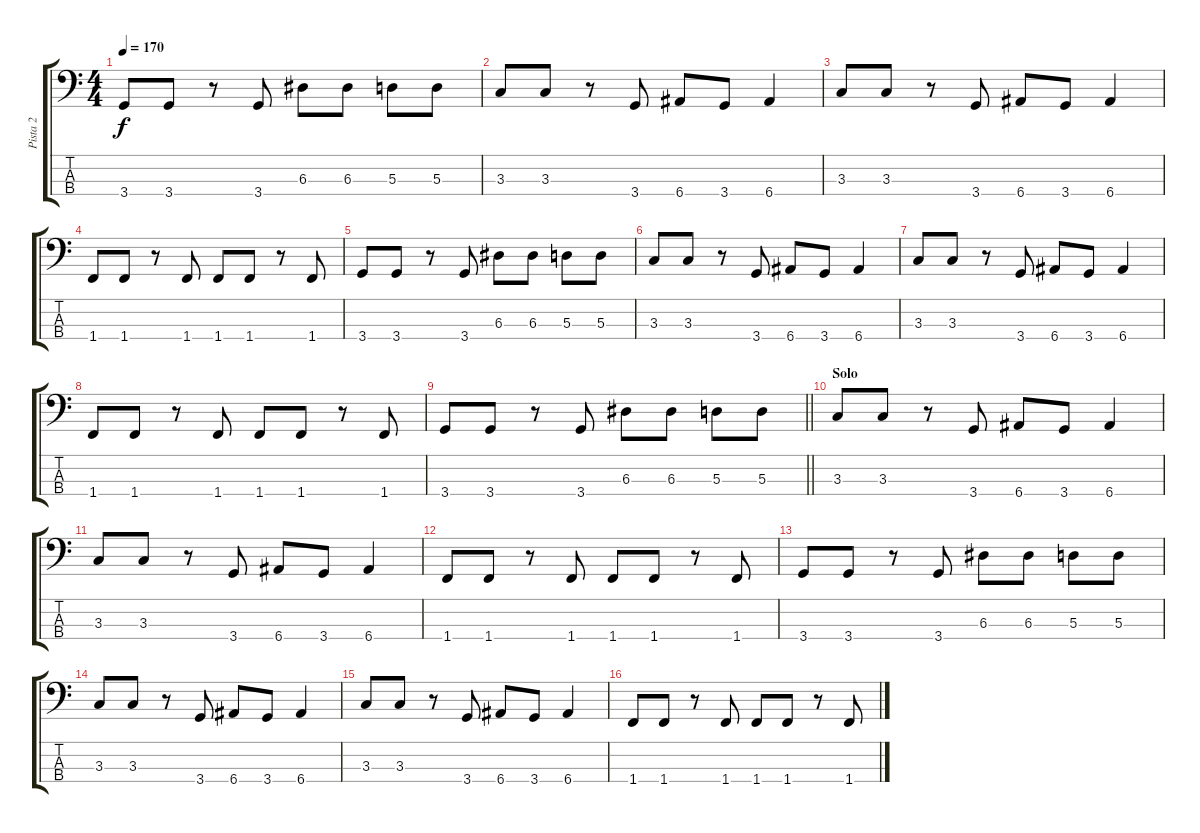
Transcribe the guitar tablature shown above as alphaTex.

\track ("Pista 2" "Pista 2") {instrument electricbassfinger}
\staff {score tabs}
\tuning (G2 D2 A1 E1) {hide}
\ts (4 4)
\tempo 170
\clef f4
\ks c
3.4.8{dy f} 3.4.8 r.8 3.4.8 6.3.8 6.3.8 5.3.8 5.3.8 |
3.3.8 3.3.8 r.8 3.4.8 6.4.8 3.4.8 6.4.4 |
3.3.8 3.3.8 r.8 3.4.8 6.4.8 3.4.8 6.4.4 |
1.4.8 1.4.8 r.8 1.4.8 1.4.8 1.4.8 r.8 1.4.8 |
3.4.8 3.4.8 r.8 3.4.8 6.3.8 6.3.8 5.3.8 5.3.8 |
3.3.8 3.3.8 r.8 3.4.8 6.4.8 3.4.8 6.4.4 |
3.3.8 3.3.8 r.8 3.4.8 6.4.8 3.4.8 6.4.4 |
1.4.8 1.4.8 r.8 1.4.8 1.4.8 1.4.8 r.8 1.4.8 |
\barLineRight lightlight
3.4.8 3.4.8 r.8 3.4.8 6.3.8 6.3.8 5.3.8 5.3.8 |
\section ("" "Solo")
3.3.8 3.3.8 r.8 3.4.8 6.4.8 3.4.8 6.4.4 |
3.3.8 3.3.8 r.8 3.4.8 6.4.8 3.4.8 6.4.4 |
1.4.8 1.4.8 r.8 1.4.8 1.4.8 1.4.8 r.8 1.4.8 |
3.4.8 3.4.8 r.8 3.4.8 6.3.8 6.3.8 5.3.8 5.3.8 |
3.3.8 3.3.8 r.8 3.4.8 6.4.8 3.4.8 6.4.4 |
3.3.8 3.3.8 r.8 3.4.8 6.4.8 3.4.8 6.4.4 |
1.4.8 1.4.8 r.8 1.4.8 1.4.8 1.4.8 r.8 1.4.8
